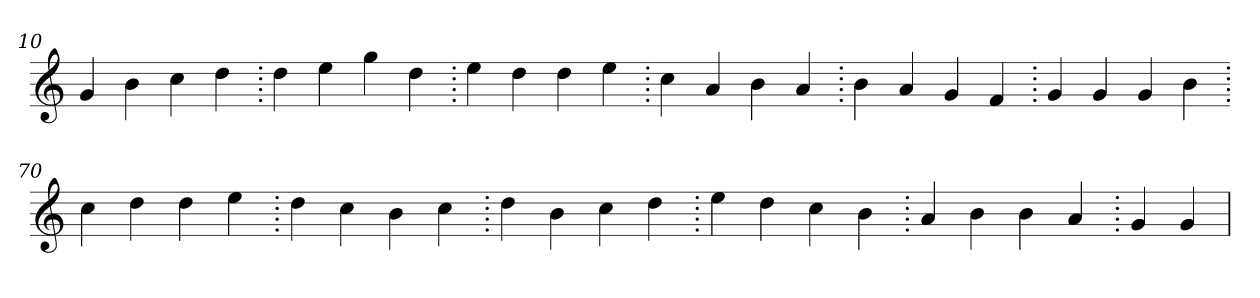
**kern
*part1
*staff1
*clefG2
=10.
4g
4b
4cc
4dd
=20.
4dd
4ee
4gg
4dd
=30.
4ee
4dd
4dd
4ee
=40.
4cc
4a
4b
4a
=50.
4b
4a
4g
4f
=60.
4g
4g
4g
4b
=70.
4cc
4dd
4dd
4ee
=80.
4dd
4cc
4b
4cc
=90.
4dd
4b
4cc
4dd
=100.
4ee
4dd
4cc
4b
=110.
4a
4b
4b
4a
=120.
4g
4g
=
*-
